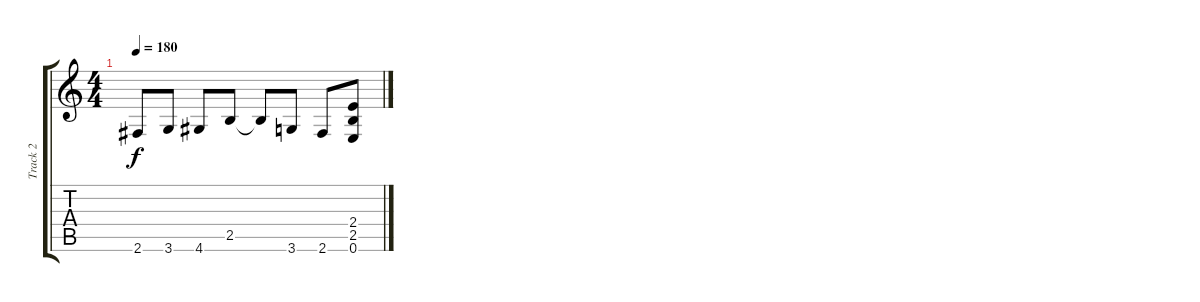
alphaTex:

\track ("Track 2" "Track 2") {instrument distortionguitar}
\staff {score tabs}
\tuning (E4 B3 G3 D3 A2 E2) {hide}
\ts (4 4)
\tempo 180
\clef g2
\ks c
2.6.8{dy f} 3.6.8 4.6.8 2.5.8 2.5{t}.8 3.6.8 2.6.8 (2.4 2.5 0.6).8
